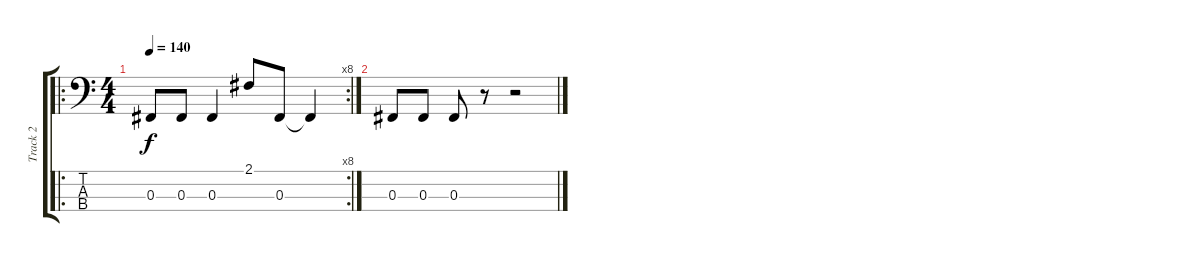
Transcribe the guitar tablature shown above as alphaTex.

\track ("Track 2" "Track 2") {instrument electricbasspick}
\staff {score tabs}
\tuning (E2 B1 Gb1 Db1) {hide}
\ro
\rc 8
\ts (4 4)
\tempo 140
\clef f4
\ks c
0.3.8{dy f} 0.3.8 0.3.4 2.1.8 0.3.8 0.3{t}.4 |
0.3.8 0.3.8 0.3.8 r.8 r.2
